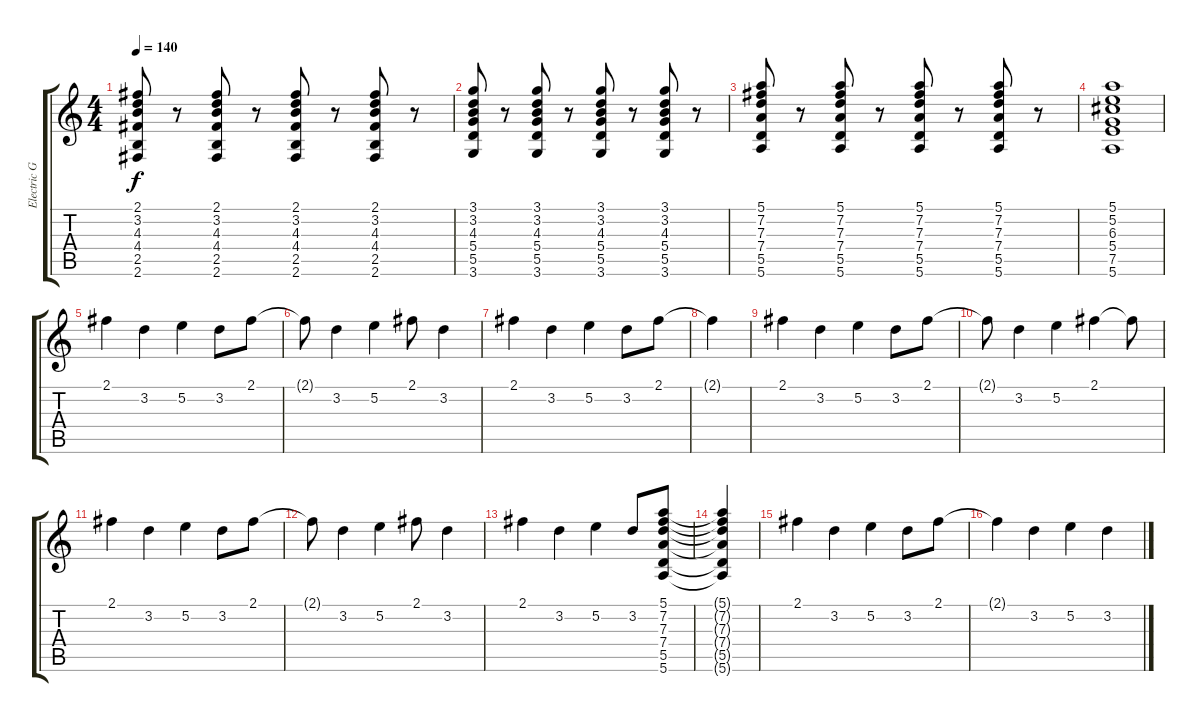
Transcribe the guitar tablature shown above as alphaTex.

\track ("Electric GT" "Electric G") {instrument electricguitarclean}
\staff {score tabs}
\tuning (E4 B3 G3 D3 A2 E2) {hide}
\ts (4 4)
\tempo 140
\clef g2
\ks c
(2.1 3.2 4.3 4.4 2.5 2.6).8{dy f instrument overdrivenguitar} r.8 (2.1 3.2 4.3 4.4 2.5 2.6).8 r.8 (2.1 3.2 4.3 4.4 2.5 2.6).8 r.8 (2.1 3.2 4.3 4.4 2.5 2.6).8 r.8 |
(3.1 3.2 4.3 5.4 5.5 3.6).8 r.8 (3.1 3.2 4.3 5.4 5.5 3.6).8 r.8 (3.1 3.2 4.3 5.4 5.5 3.6).8 r.8 (3.1 3.2 4.3 5.4 5.5 3.6).8 r.8 |
(5.1 7.2 7.3 7.4 5.5 5.6).8 r.8 (5.1 7.2 7.3 7.4 5.5 5.6).8 r.8 (5.1 7.2 7.3 7.4 5.5 5.6).8 r.8 (5.1 7.2 7.3 7.4 5.5 5.6).8 r.8 |
(5.1 5.2 6.3 5.4 7.5 5.6).1 |
2.1.4{volume 16 instrument electricguitarclean} 3.2.4 5.2.4 3.2.8 2.1.8 |
2.1{t}.8 3.2.4 5.2.4 2.1.8 3.2.4 |
2.1.4 3.2.4 5.2.4 3.2.8 2.1.8 |
2.1{t}.4 |
2.1.4 3.2.4 5.2.4 3.2.8 2.1.8 |
2.1{t}.8 3.2.4 5.2.4 2.1.4 2.1{t}.8 |
2.1.4{volume 16 instrument electricguitarclean} 3.2.4 5.2.4 3.2.8 2.1.8 |
2.1{t}.8 3.2.4 5.2.4 2.1.8 3.2.4 |
2.1.4 3.2.4 5.2.4 3.2.8 (5.1 7.2 7.3 7.4 5.5 5.6).8 |
(5.1{t} 7.2{t} 7.3{t} 7.4{t} 5.5{t} 5.6{t}).4 |
2.1.4{volume 16 instrument electricguitarclean} 3.2.4 5.2.4 3.2.8 2.1.8 |
2.1{t}.4 3.2.4 5.2.4 3.2.4
